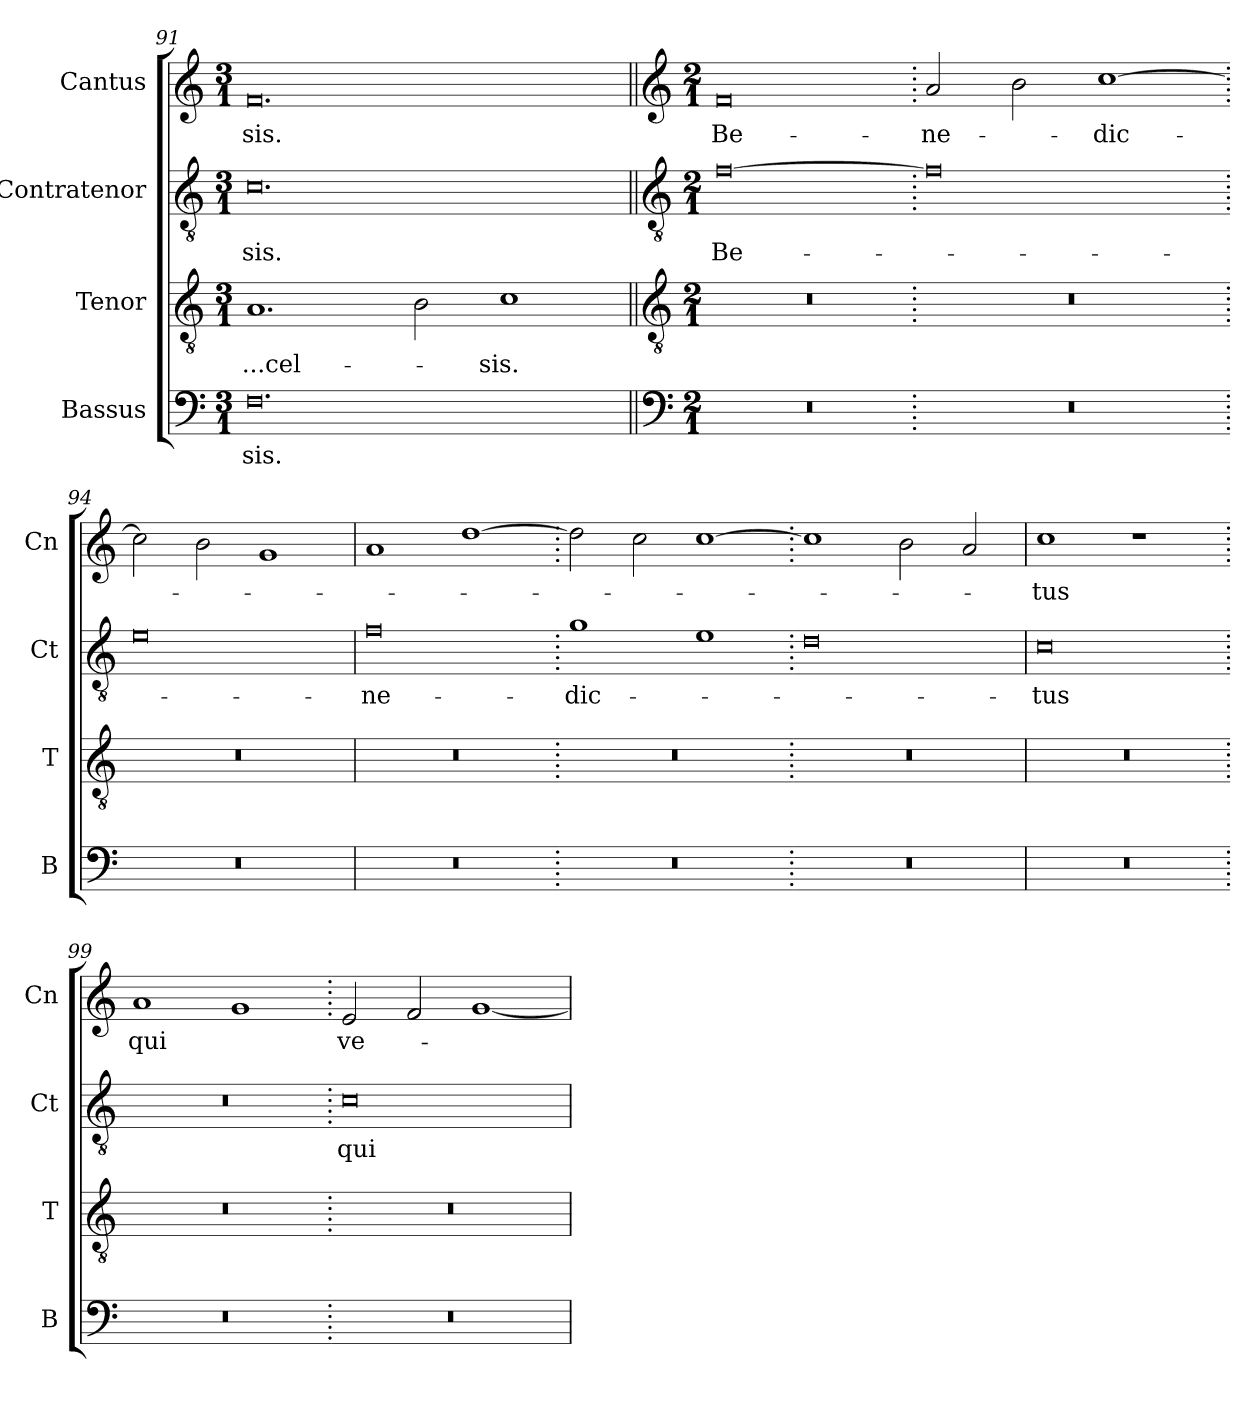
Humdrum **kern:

**kern	**text	**kern	**text	**kern	**text	**kern	**text
*part4	*part4	*part3	*part3	*part2	*part2	*part1	*part1
*staff4	*staff4	*staff3	*staff3	*staff2	*staff2	*staff1	*staff1
*I"Bassus	*	*I"Tenor	*	*I"Contratenor	*	*I"Cantus	*
*I'B	*	*I'T	*	*I'Ct	*	*I'Cn	*
*clefF4	*	*clefGv2	*	*clefGv2	*	*clefG2	*
*k[]	*	*k[]	*	*k[]	*	*k[]	*
*M3/1	*	*M3/1	*	*M3/1	*	*M3/1	*
=91	=91	=91	=91	=91	=91	=91	=91
0.F	-sis.	1.A	...cel-	0.c	-sis.	0.f	-sis.
.	.	2B\	.	.	.	.	.
.	.	1c	-sis.	.	.	.	.
!!LO:LB:g=z
=92||	=92||	=92||	=92||	=92||	=92||	=92||	=92||
*clefF4	*	*clefGv2	*	*clefGv2	*	*clefG2	*
*k[]	*	*k[]	*	*k[]	*	*k[]	*
*M2/1	*	*M2/1	*	*M2/1	*	*M2/1	*
*	*	*	*	*	*	*MM420	*
0r	.	0r	.	[0f	Be-	0f	Be-
=93.	=93.	=93.	=93.	=93.	=93.	=93.	=93.
0r	.	0r	.	0f]	.	2a/	-ne-
.	.	.	.	.	.	2b\	.
.	.	.	.	.	.	[1cc	-dic-
=94.	=94.	=94.	=94.	=94.	=94.	=94.	=94.
0r	.	0r	.	0e	.	2cc\]	.
.	.	.	.	.	.	2b\	.
.	.	.	.	.	.	1g	.
=95	=95	=95	=95	=95	=95	=95	=95
0r	.	0r	.	0f	-ne-	1a	.
.	.	.	.	.	.	[1dd	.
=96.	=96.	=96.	=96.	=96.	=96.	=96.	=96.
0r	.	0r	.	1g	-dic-	2dd\]	.
.	.	.	.	.	.	2cc\	.
.	.	.	.	1e	.	[1cc	.
=97.	=97.	=97.	=97.	=97.	=97.	=97.	=97.
0r	.	0r	.	0d	.	1cc]	.
.	.	.	.	.	.	2b\	.
.	.	.	.	.	.	2a/	.
=98	=98	=98	=98	=98	=98	=98	=98
0r	.	0r	.	0c	-tus	1cc	-tus
.	.	.	.	.	.	1r	.
=99.	=99.	=99.	=99.	=99.	=99.	=99.	=99.
0r	.	0r	.	0r	.	1a	qui
.	.	.	.	.	.	1g	.
=100.	=100.	=100.	=100.	=100.	=100.	=100.	=100.
0r	.	0r	.	0c	qui	2e/	ve-
.	.	.	.	.	.	2f/	.
.	.	.	.	.	.	[1g	.
=	=	=	=	=	=	=	=
*-	*-	*-	*-	*-	*-	*-	*-
